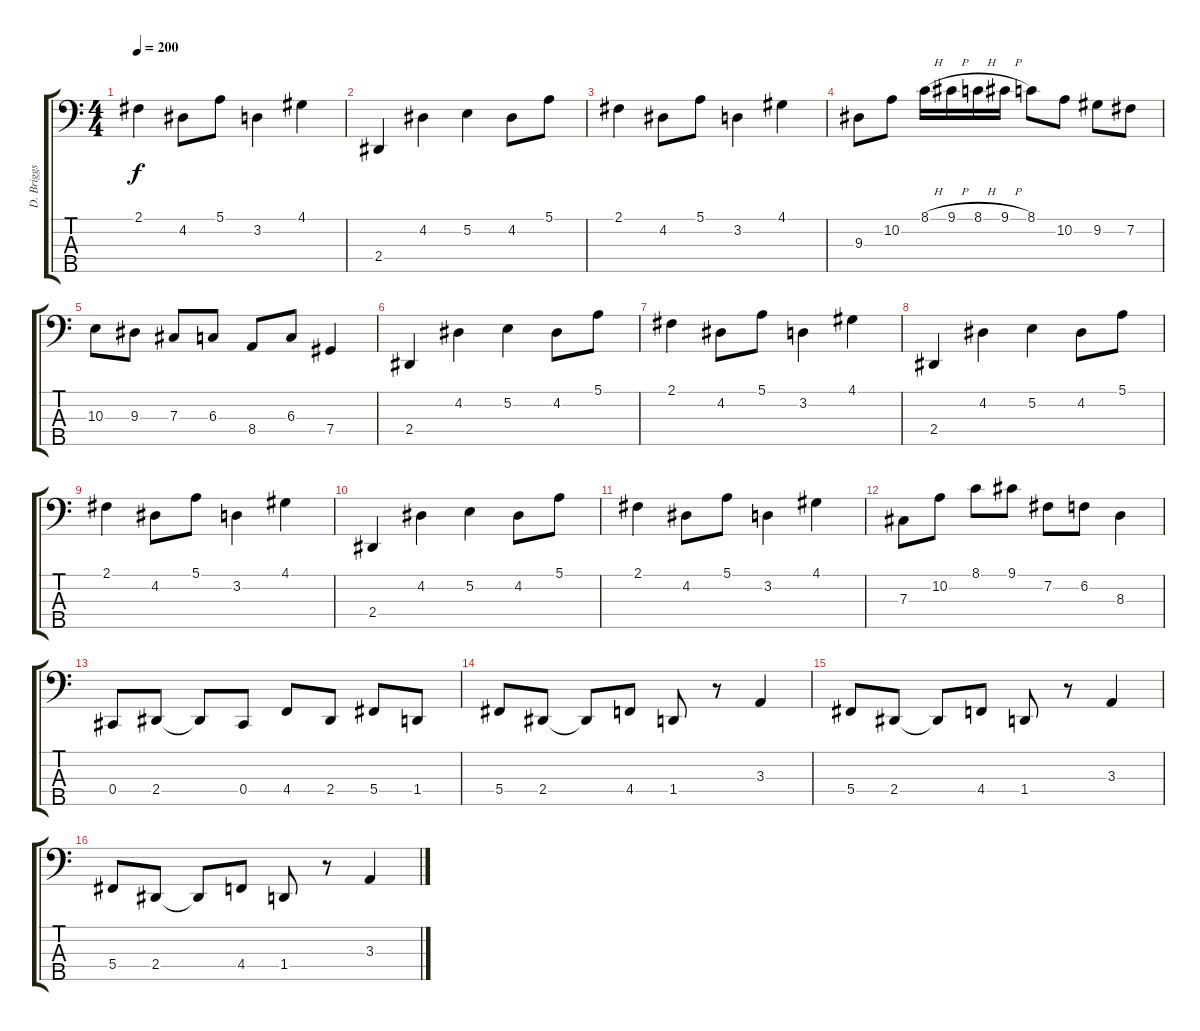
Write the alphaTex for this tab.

\track ("D. Briggs Bass" "D. Briggs ") {instrument electricbassfinger}
\staff {score tabs}
\tuning (E2 B1 Gb1 Db1 Ab0) {hide}
\ts (4 4)
\tempo 200
\clef f4
\ks c
2.1.4{dy f} 4.2.8 5.1.8 3.2.4 4.1.4 |
2.4.4 4.2.4 5.2.4 4.2.8 5.1.8 |
2.1.4 4.2.8 5.1.8 3.2.4 4.1.4 |
9.3.8 10.2.8 8.1{h}.16 9.1{h}.16 8.1{h}.16 9.1{h}.16 8.1.8 10.2.8 9.2.8 7.2.8 |
10.3.8 9.3.8 7.3.8 6.3.8 8.4.8 6.3.8 7.4.4 |
2.4.4 4.2.4 5.2.4 4.2.8 5.1.8 |
2.1.4 4.2.8 5.1.8 3.2.4 4.1.4 |
2.4.4 4.2.4 5.2.4 4.2.8 5.1.8 |
2.1.4 4.2.8 5.1.8 3.2.4 4.1.4 |
2.4.4 4.2.4 5.2.4 4.2.8 5.1.8 |
2.1.4 4.2.8 5.1.8 3.2.4 4.1.4 |
7.3.8 10.2.8 8.1.8 9.1.8 7.2.8 6.2.8 8.3.4 |
0.4.8 2.4.8 2.4{t}.8 0.4.8 4.4.8 2.4.8 5.4.8 1.4.8 |
5.4.8 2.4.8 2.4{t}.8 4.4.8 1.4.8 r.8 3.3.4 |
5.4.8 2.4.8 2.4{t}.8 4.4.8 1.4.8 r.8 3.3.4 |
5.4.8 2.4.8 2.4{t}.8 4.4.8 1.4.8 r.8 3.3.4
